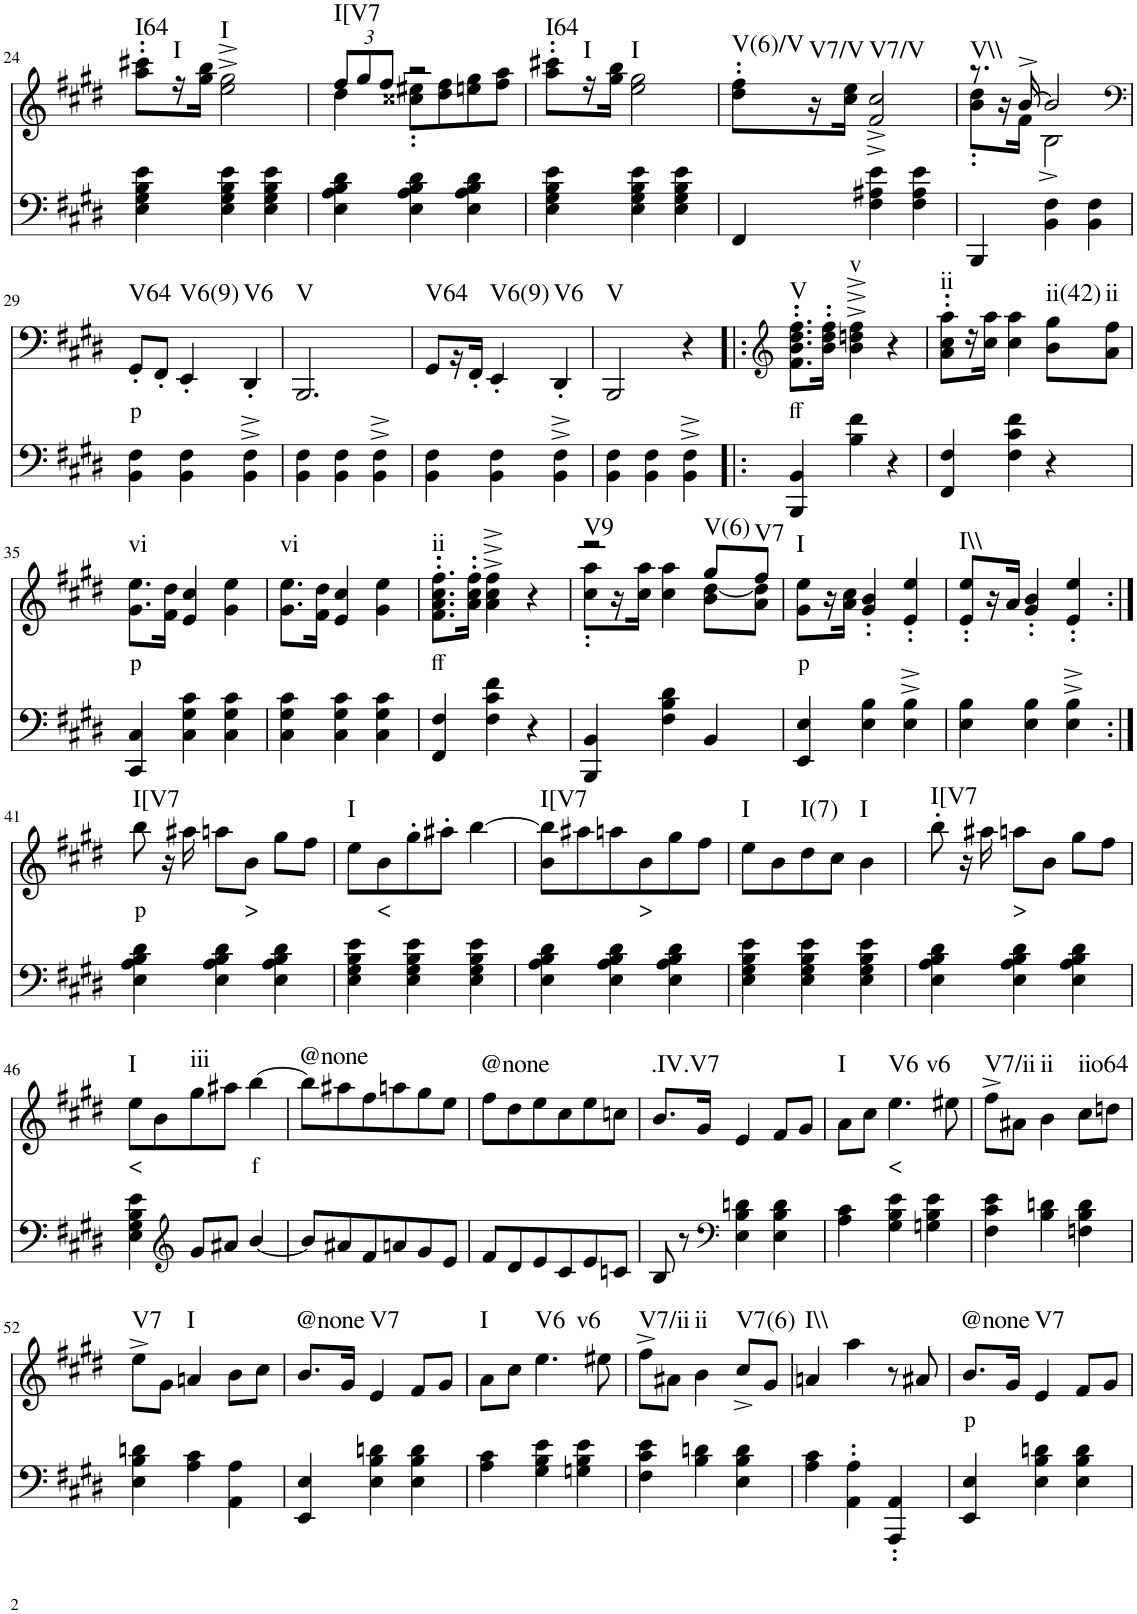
**kern	**kern	**text	**harte
*part2	*part1	*part1	*part1
*staff2	*staff1	*staff1	*
*I"piano	*I"piano	*	*
*I'Pno	*I'Pno	*	*
!!LO:PB:g=z
*clefF4	*clefG2	*	*
*k[f#c#g#d#]	*k[f#c#g#d#]	*	*
*E:	*E:	*	*
*M3/4	*M3/4	*	*
=24	=24	=24	=24
!	!	!	!LO:H:kt=I64
4E\ 4G#\ 4B\ 4e\	8aa\' 8ccc#X\'L	.	N
!	!	!	!LO:H:kt=I
.	16r	.	N
.	16gg#\ 16bb\JJ	.	.
!	!	!	!LO:H:kt=I
4E\ 4G#\ 4B\ 4e\	2ee\^ 2gg#\^	.	N
4E\ 4G#\ 4B\ 4e\	.	.	.
=25	=25	=25	=25
*	*Xbrackettup	*	*
*	*^	*	*
!	!	!	!	!LO:H:kt=I[V7
4E\ 4A\ 4B\ 4d#\	12ff#/L	4dd#\	.	N
.	12gg#/	.	.	.
.	12ff#/J	.	.	.
4E\ 4A\ 4B\ 4d#\	2r	8cc##X\' 8ee#X\'L	.	.
.	.	8dd#\ 8ff#\	.	.
4E\ 4A\ 4B\ 4d#\	.	8een\ 8gg#\	.	.
.	.	8ff#\ 8aa\J	.	.
=26	=26	=26	=26	=26
!	!	!	!	!LO:H:kt=I64
*	*v	*v	*	*
4E\ 4G#\ 4B\ 4e\	8aa\' 8ccc#X\'L	.	N
!	!	!	!LO:H:kt=I
.	16r	.	N
.	16gg#\ 16bb\JJ	.	.
!	!	!	!LO:H:kt=I
4E\ 4G#\ 4B\ 4e\	2ee\ 2gg#\	.	N
4E\ 4G#\ 4B\ 4e\	.	.	.
=27	=27	=27	=27
!	!	!	!LO:H:kt=V(6)/V
4FF#/	8dd#\' 8ff#\'L	.	N
!	!	!	!LO:H:kt=V7/V
.	16r	.	N
.	16cc#\ 16ee\JJ	.	.
!	!	!	!LO:H:kt=V7/V
4F#\ 4A#X\ 4e\	2f#/^ 2cc#/^	.	N
4F#\ 4A#\ 4e\	.	.	.
=28	=28	=28	=28
*	*^	*	*
!	!	!	!	!LO:H:kt=V\\
4BBB/	8.r	8b\' 8dd#\'L	.	N
.	.	16r	.	.
.	[16b^/	16f#\JJ	.	.
4BB\ 4F#\	2b/]	2B^\	.	.
4BB\ 4F#\	.	.	.	.
*	*v	*v	*	*
!!LO:LB:g=z
=29	=29	=29	=29
*	*clefF4	*	*
!	!	!LO:LY:b	!LO:H:kt=V64
4BB\ 4F#\	8GG#'/L	p	N
.	8FF#'/J	.	.
!	!	!	!LO:H:kt=V6(9)
4BB\ 4F#\	4EE'/	.	N
!	!	!	!LO:H:kt=V6
4BB\^ 4F#\^	4DD#'/	.	N
=30	=30	=30	=30
!	!	!	!LO:H:kt=V
4BB\ 4F#\	2.BBB/	.	N
4BB\ 4F#\	.	.	.
4BB\^ 4F#\^	.	.	.
=31	=31	=31	=31
!	!	!	!LO:H:kt=V64
4BB\ 4F#\	8GG#/L	.	N
.	16r	.	.
.	16FF#'/JJ	.	.
!	!	!	!LO:H:kt=V6(9)
4BB\ 4F#\	4EE'/	.	N
!	!	!	!LO:H:kt=V6
4BB\^ 4F#\^	4DD#'/	.	N
=32	=32	=32	=32
!	!	!	!LO:H:kt=V
4BB\ 4F#\	2BBB/	.	N
4BB\ 4F#\	.	.	.
4BB\^ 4F#\^	4r	.	.
=33!|:	=33!|:	=33!|:	=33!|:
*	*clefG2	*	*
!	!	!LO:LY:b	!LO:H:kt=V
4BBB/ 4BB/	8.f#\' 8.b\' 8.dd#\' 8.ff#\'L	ff	N
.	16b\' 16dd#\' 16ff#\'Jk	.	.
!	!	!	!LO:H:kt=v
4B\ 4f#\	4b\^ 4ddn\^ 4ff#\^	.	N
4r	4r	.	.
=34	=34	=34	=34
!	!	!	!LO:H:kt=ii
4FF#/ 4F#/	8a\' 8cc#\' 8aa\'L	.	N
.	16r	.	.
.	16cc#\ 16aa\JJ	.	.
4F#\ 4c#\ 4f#\	4cc#\ 4aa\	.	.
!	!	!	!LO:H:kt=ii(42)
4r	8b\ 8gg#\L	.	N
!	!	!	!LO:H:kt=ii
.	8a\ 8ff#\J	.	N
!!LO:LB:g=z
=35	=35	=35	=35
!	!	!LO:LY:b	!LO:H:kt=vi
4CC#/ 4C#/	8.g#\ 8.ee\L	p	N
.	16f#\ 16dd#\Jk	.	.
4C#\ 4G#\ 4c#\	4e/ 4cc#/	.	.
4C#\ 4G#\ 4c#\	4g#\ 4ee\	.	.
=36	=36	=36	=36
!	!	!	!LO:H:kt=vi
4C#\ 4G#\ 4c#\	8.g#\ 8.ee\L	.	N
.	16f#\ 16dd#\Jk	.	.
4C#\ 4G#\ 4c#\	4e/ 4cc#/	.	.
4C#\ 4G#\ 4c#\	4g#\ 4ee\	.	.
=37	=37	=37	=37
!	!	!LO:LY:b	!LO:H:kt=ii
4FF#/ 4F#/	8.f#\' 8.a\' 8.cc#\' 8.ff#\'L	ff	N
.	16a\' 16cc#\' 16ff#\'Jk	.	.
4F#\ 4c#\ 4f#\	4a\^ 4cc#\^ 4ff#\^	.	.
4r	4r	.	.
=38	=38	=38	=38
*	*^	*	*
!	!	!	!	!LO:H:kt=V9
4BBB/ 4BB/	2r	8cc#\' 8aa\'L	.	N
.	.	16r	.	.
.	.	16cc#\ 16aa\JJ	.	.
4F#\ 4B\ 4d#\	.	4cc#\ 4aa\	.	.
!	!	!	!	!LO:H:kt=V(6)
4BB/	8gg#/L	8b\ [8dd#\L	.	N
!	!	!	!	!LO:H:kt=V7
.	8ff#/J	8a\ 8dd#\]J	.	N
=39	=39	=39	=39	=39
!	!	!	!LO:LY:b	!LO:H:kt=I
*	*v	*v	*	*
4EE/ 4E/	8g#\ 8ee\L	p	N
.	16r	.	.
.	16a\ 16cc#\JJ	.	.
4E\ 4B\	4g#/' 4b/'	.	.
4E\^ 4B\^	4e/' 4ee/'	.	.
=40	=40	=40	=40
!	!	!	!LO:H:kt=I\\
4E\ 4B\	8e/' 8ee/'L	.	N
.	16r	.	.
.	16a/JJ	.	.
4E\ 4B\	4g#/' 4b/'	.	.
4E\^ 4B\^	4e/' 4ee/'	.	.
!!LO:LB:g=z
=41:|!	=41:|!	=41:|!	=41:|!
!	!	!LO:LY:b	!LO:H:kt=I[V7
4E\ 4A\ 4B\ 4d#\	8bb\	p	N
.	16r	.	.
.	16aa#X\	.	.
4E\ 4A\ 4B\ 4d#\	8aan\L	.	.
!	!	!LO:LY:b	!
.	8b\J	>	.
4E\ 4A\ 4B\ 4d#\	8gg#\L	.	.
.	8ff#\J	.	.
=42	=42	=42	=42
!	!	!	!LO:H:kt=I
4E\ 4G#\ 4B\ 4e\	8ee\L	.	N
!	!	!LO:LY:b	!
.	8b\	<	.
4E\ 4G#\ 4B\ 4e\	8gg#'\	.	.
.	8aa#X'\J	.	.
4E\ 4G#\ 4B\ 4e\	[4bb\	.	.
=43	=43	=43	=43
!	!	!	!LO:H:kt=I[V7
4E\ 4A\ 4B\ 4d#\	8b\ 8bb\]L	.	N
.	8aa#X\	.	.
4E\ 4A\ 4B\ 4d#\	8aan\	.	.
!	!	!LO:LY:b	!
.	8b\	>	.
4E\ 4A\ 4B\ 4d#\	8gg#\	.	.
.	8ff#\J	.	.
=44	=44	=44	=44
!	!	!	!LO:H:kt=I
4E\ 4G#\ 4B\ 4e\	8ee\L	.	N
.	8b\	.	.
!	!	!	!LO:H:kt=I(7)
4E\ 4G#\ 4B\ 4e\	8dd#\	.	N
.	8cc#\J	.	.
!	!	!	!LO:H:kt=I
4E\ 4G#\ 4B\ 4e\	4b\	.	N
=45	=45	=45	=45
!	!	!	!LO:H:kt=I[V7
4E\ 4A\ 4B\ 4d#\	8bb'\	.	N
.	16r	.	.
.	16aa#X\	.	.
!	!	!LO:LY:b	!
4E\ 4A\ 4B\ 4d#\	8aan\L	>	.
.	8b\J	.	.
4E\ 4A\ 4B\ 4d#\	8gg#\L	.	.
.	8ff#\J	.	.
!!LO:LB:g=z
=46	=46	=46	=46
!	!	!LO:LY:b	!LO:H:kt=I
4E\ 4G#\ 4B\ 4e\	8ee\L	<	N
.	8b\	.	.
*clefG2	*	*	*
!	!	!	!LO:H:kt=iii
8g#/L	8gg#\	.	N
8a#X/J	8aa#X\J	.	.
!	!	!LO:LY:b	!
[4b/	[4bb\	f	.
=47	=47	=47	=47
!	!	!	!LO:H:kt=@none
8b/L]	8bb\L]	.	N
8a#X/	8aa#X\	.	.
8f#/	8ff#\	.	.
8an/	8aan\	.	.
8g#/	8gg#\	.	.
8e/J	8ee\J	.	.
=48	=48	=48	=48
!	!	!	!LO:H:kt=@none
8f#/L	8ff#\L	.	N
8d#/	8dd#\	.	.
8e/	8ee\	.	.
8c#/	8cc#\	.	.
8e/	8ee\	.	.
8cn/J	8ccn\J	.	.
=49	=49	=49	=49
!	!	!	!LO:H:kt=.IV.V7
8B/	8.b/L	.	N
8r	.	.	.
.	16g#/Jk	.	.
*clefF4	*	*	*
4E\ 4B\ 4dn\	4e/	.	.
4E\ 4B\ 4d\	8f#/L	.	.
.	8g#/J	.	.
=50	=50	=50	=50
!	!	!	!LO:H:kt=I
4A\ 4c#\	8a\L	.	N
.	8cc#\J	.	.
!	!	!LO:LY:b	!LO:H:n=1:kt=V6
!	!	!	!LO:H:n=2:kt=v6
4G#\ 4B\ 4e\	4.ee\	<	N N
4Gn\ 4B\ 4e\	.	.	.
.	8ee#X\	.	.
=51	=51	=51	=51
!	!	!	!LO:H:kt=V7/ii
4F#\ 4c#\ 4e\	8ff#^\L	.	N
.	8a#X\J	.	.
!	!	!	!LO:H:kt=ii
4B\ 4dn\	4b\	.	N
!	!	!	!LO:H:kt=iio64
4Fn\ 4B\ 4d\	8cc#\L	.	N
.	8ddn\J	.	.
!!LO:LB:g=z
=52	=52	=52	=52
!	!	!	!LO:H:kt=V7
4E\ 4B\ 4dn\	8ee^\L	.	N
.	8g#\J	.	.
!	!	!	!LO:H:kt=I
4A\ 4c#\	4an/	.	N
4AA\ 4A\	8b\L	.	.
.	8cc#\J	.	.
=53	=53	=53	=53
!	!	!	!LO:H:kt=@none
4EE/ 4E/	8.b/L	.	N
.	16g#/Jk	.	.
!	!	!	!LO:H:kt=V7
4E\ 4B\ 4dn\	4e/	.	N
4E\ 4B\ 4d\	8f#/L	.	.
.	8g#/J	.	.
=54	=54	=54	=54
!	!	!	!LO:H:kt=I
4A\ 4c#\	8a\L	.	N
.	8cc#\J	.	.
!	!	!	!LO:H:n=1:kt=V6
!	!	!	!LO:H:n=2:kt=v6
4G#\ 4B\ 4e\	4.ee\	.	N N
4Gn\ 4B\ 4e\	.	.	.
.	8ee#X\	.	.
=55	=55	=55	=55
!	!	!	!LO:H:kt=V7/ii
4F#\ 4c#\ 4e\	8ff#^\L	.	N
.	8a#X\J	.	.
!	!	!	!LO:H:kt=ii
4B\ 4dn\	4b\	.	N
!	!	!	!LO:H:kt=V7(6)
4E\ 4B\ 4d\	8cc#^/L	.	N
.	8g#/J	.	.
=56	=56	=56	=56
!	!	!	!LO:H:kt=I\\
4A\ 4c#\	4an/	.	N
4AA\' 4A\'	4aa\	.	.
4AAA/' 4AA/'	8r	.	.
.	8a#X/	.	.
=57	=57	=57	=57
!	!	!LO:LY:b	!LO:H:kt=@none
4EE/ 4E/	8.b/L	p	N
.	16g#/Jk	.	.
!	!	!	!LO:H:kt=V7
4E\ 4B\ 4dn\	4e/	.	N
4E\ 4B\ 4d\	8f#/L	.	.
.	8g#/J	.	.
=	=	=	=
*-	*-	*-	*-
